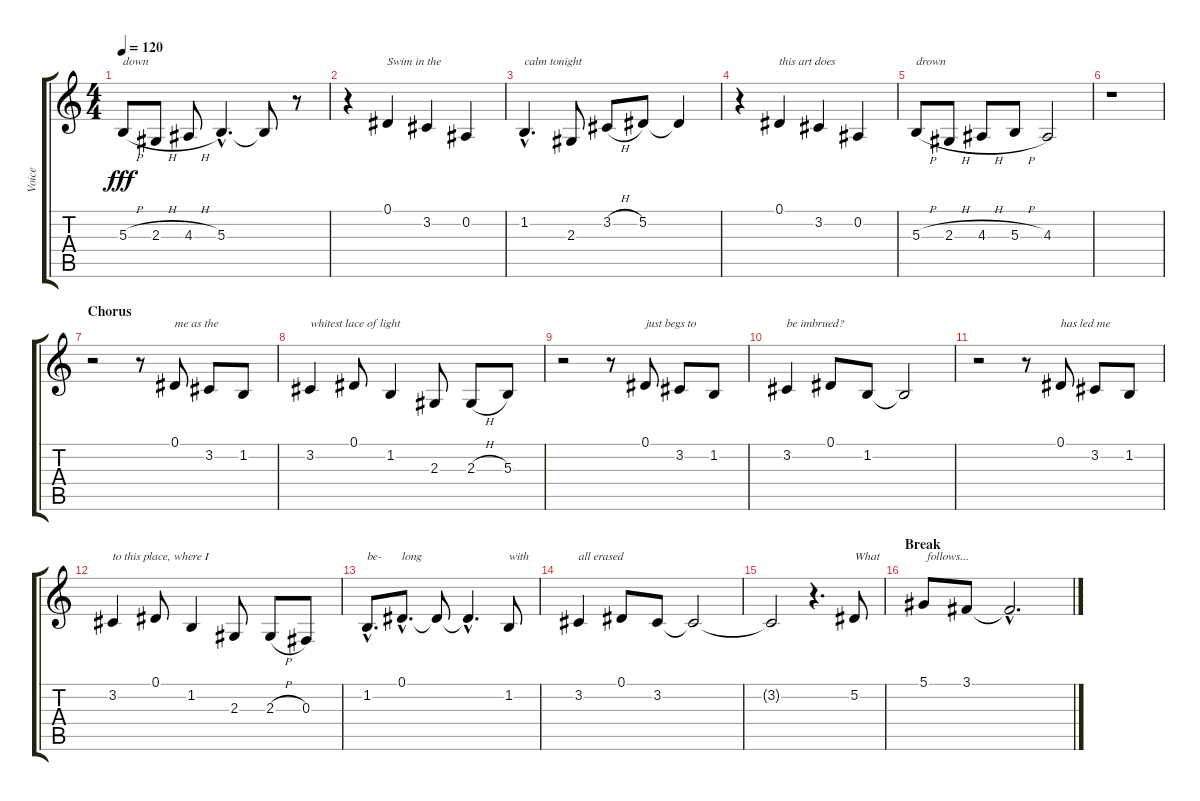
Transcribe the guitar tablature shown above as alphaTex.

\track ("Voice" "Voice") {instrument clarinet}
\staff {score tabs}
\tuning (Eb4 Bb3 Gb3 Db3 Ab2 Eb2) {hide}
\ts (4 4)
\tempo 120
\clef g2
\ks c
5.3{h}.8{txt "down" dy fff} 2.3{h}.8 4.3{h}.8 5.3{hac}.4{d} 5.3{t}.8 r.8 |
r.4 0.1.4{txt "Swim in the"} 3.2.4 0.2.4 |
1.2{hac}.4{d txt "calm tonight"} 2.3.8 3.2{h}.8 5.2.8 5.2{t}.4 |
r.4 0.1.4{txt "this art does"} 3.2.4 0.2.4 |
5.3{h}.8{txt "drown"} 2.3{h}.8 4.3{h}.8 5.3{h}.8 4.3.2 |
r.1 |
\section ("" "Chorus")
r.2 r.8 0.1.8{txt "me as the"} 3.2.8 1.2.8 |
3.2.4{txt "whitest lace of light"} 0.1.8 1.2.4 2.3.8 2.3{h}.8 5.3.8 |
r.2 r.8 0.1.8{txt "just begs to "} 3.2.8 1.2.8 |
3.2.4{txt "be imbrued?"} 0.1.8 1.2.8 1.2{t}.2 |
r.2 r.8 0.1.8{txt "has led me"} 3.2.8 1.2.8 |
3.2.4{txt "to this place, where I"} 0.1.8 1.2.4 2.3.8 2.3{h}.8 0.3.8 |
1.2{hac}.8{d txt "be-"} 0.1{hac}.8{d txt "long"} 0.1{t}.8 0.1{hac t}.4{d} 1.2.8{txt "with"} |
3.2.4{txt "all erased"} 0.1.8 3.2.8 3.2{t}.2 |
3.2{t}.2 r.4{d} 5.2.8{txt "What"} |
\section ("" "Break")
5.1.8{txt " follows..."} 3.1.8 3.1{hac t}.2{d}
